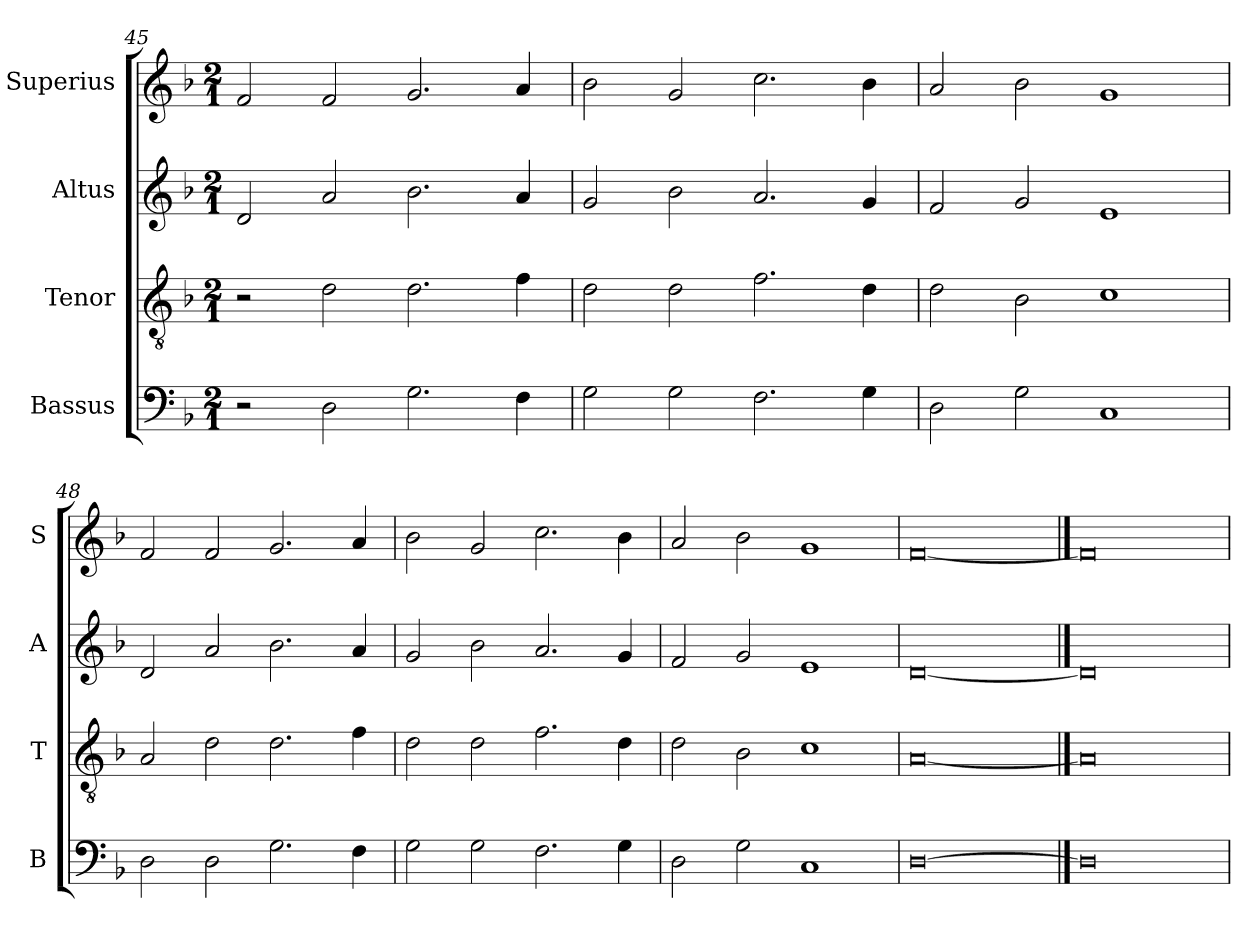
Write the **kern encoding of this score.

**kern	**kern	**kern	**kern
*part4	*part3	*part2	*part1
*staff4	*staff3	*staff2	*staff1
*I"Bassus	*I"Tenor	*I"Altus	*I"Superius
*I'B	*I'T	*I'A	*I'S
*clefF4	*clefGv2	*clefG2	*clefG2
*k[b-]	*k[b-]	*k[b-]	*k[b-]
*F:	*F:	*F:	*F:
*M2/1	*M2/1	*M2/1	*M2/1
=45	=45	=45	=45
2r	2r	2d	2f
2D	2d	2a	2f
2.G	2.d	2.b-	2.g
4F	4f	4a	4a
=46	=46	=46	=46
2G	2d	2g	2b-
2G	2d	2b-	2g
2.F	2.f	2.a	2.cc
4G	4d	4g	4b-
=47	=47	=47	=47
2D	2d	2f	2a
2G	2B-	2g	2b-
1C	1c	1e	1g
=48	=48	=48	=48
2D	2A	2d	2f
2D	2d	2a	2f
2.G	2.d	2.b-	2.g
4F	4f	4a	4a
=49	=49	=49	=49
2G	2d	2g	2b-
2G	2d	2b-	2g
2.F	2.f	2.a	2.cc
4G	4d	4g	4b-
=50	=50	=50	=50
2D	2d	2f	2a
2G	2B-	2g	2b-
1C	1c	1e	1g
=51	=51	=51	=51
[0D	[0A	[0d	[0f
==52	==52	==52	==52
0D]	0A]	0d]	0f]
=	=	=	=
*-	*-	*-	*-
